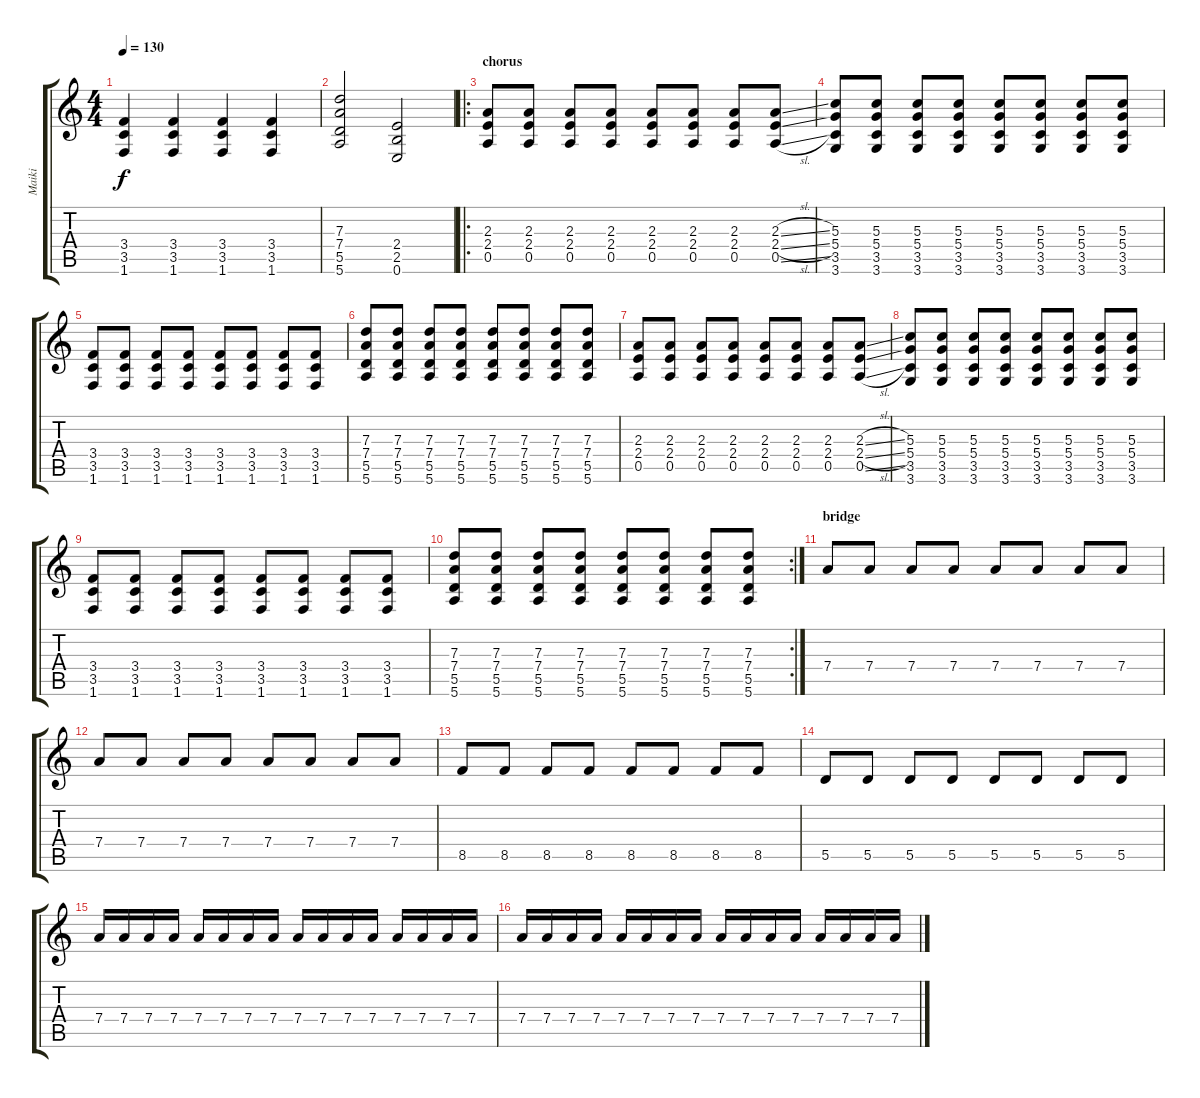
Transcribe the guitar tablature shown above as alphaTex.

\track ("Maiki" "Maiki") {instrument distortionguitar}
\staff {score tabs}
\tuning (E4 B3 G3 D3 A2 E2) {hide}
\ts (4 4)
\tempo 130
\clef g2
\ks c
(3.4 3.5 1.6).4{dy f} (3.4 3.5 1.6).4 (3.4 3.5 1.6).4 (3.4 3.5 1.6).4 |
(7.3 7.4 5.5 5.6).2 (2.4 2.5 0.6).2 |
\ro
\section ("" "chorus")
(2.3 2.4 0.5).8 (2.3 2.4 0.5).8 (2.3 2.4 0.5).8 (2.3 2.4 0.5).8 (2.3 2.4 0.5).8 (2.3 2.4 0.5).8 (2.3 2.4 0.5).8 (2.3{sl} 2.4{sl} 0.5{sl}).8 |
(5.3 5.4 3.5 3.6).8 (5.3 5.4 3.5 3.6).8 (5.3 5.4 3.5 3.6).8 (5.3 5.4 3.5 3.6).8 (5.3 5.4 3.5 3.6).8 (5.3 5.4 3.5 3.6).8 (5.3 5.4 3.5 3.6).8 (5.3 5.4 3.5 3.6).8 |
(3.4 3.5 1.6).8 (3.4 3.5 1.6).8 (3.4 3.5 1.6).8 (3.4 3.5 1.6).8 (3.4 3.5 1.6).8 (3.4 3.5 1.6).8 (3.4 3.5 1.6).8 (3.4 3.5 1.6).8 |
(7.3 7.4 5.5 5.6).8 (7.3 7.4 5.5 5.6).8 (7.3 7.4 5.5 5.6).8 (7.3 7.4 5.5 5.6).8 (7.3 7.4 5.5 5.6).8 (7.3 7.4 5.5 5.6).8 (7.3 7.4 5.5 5.6).8 (7.3 7.4 5.5 5.6).8 |
(2.3 2.4 0.5).8 (2.3 2.4 0.5).8 (2.3 2.4 0.5).8 (2.3 2.4 0.5).8 (2.3 2.4 0.5).8 (2.3 2.4 0.5).8 (2.3 2.4 0.5).8 (2.3{sl} 2.4{sl} 0.5{sl}).8 |
(5.3 5.4 3.5 3.6).8 (5.3 5.4 3.5 3.6).8 (5.3 5.4 3.5 3.6).8 (5.3 5.4 3.5 3.6).8 (5.3 5.4 3.5 3.6).8 (5.3 5.4 3.5 3.6).8 (5.3 5.4 3.5 3.6).8 (5.3 5.4 3.5 3.6).8 |
(3.4 3.5 1.6).8 (3.4 3.5 1.6).8 (3.4 3.5 1.6).8 (3.4 3.5 1.6).8 (3.4 3.5 1.6).8 (3.4 3.5 1.6).8 (3.4 3.5 1.6).8 (3.4 3.5 1.6).8 |
\rc 2
(7.3 7.4 5.5 5.6).8 (7.3 7.4 5.5 5.6).8 (7.3 7.4 5.5 5.6).8 (7.3 7.4 5.5 5.6).8 (7.3 7.4 5.5 5.6).8 (7.3 7.4 5.5 5.6).8 (7.3 7.4 5.5 5.6).8 (7.3 7.4 5.5 5.6).8 |
\section ("" "bridge")
7.4.8 7.4.8 7.4.8 7.4.8 7.4.8 7.4.8 7.4.8 7.4.8 |
7.4.8 7.4.8 7.4.8 7.4.8 7.4.8 7.4.8 7.4.8 7.4.8 |
8.5.8 8.5.8 8.5.8 8.5.8 8.5.8 8.5.8 8.5.8 8.5.8 |
5.5.8 5.5.8 5.5.8 5.5.8 5.5.8 5.5.8 5.5.8 5.5.8 |
7.4.16 7.4.16 7.4.16 7.4.16 7.4.16 7.4.16 7.4.16 7.4.16 7.4.16 7.4.16 7.4.16 7.4.16 7.4.16 7.4.16 7.4.16 7.4.16 |
7.4.16 7.4.16 7.4.16 7.4.16 7.4.16 7.4.16 7.4.16 7.4.16 7.4.16 7.4.16 7.4.16 7.4.16 7.4.16 7.4.16 7.4.16 7.4.16
